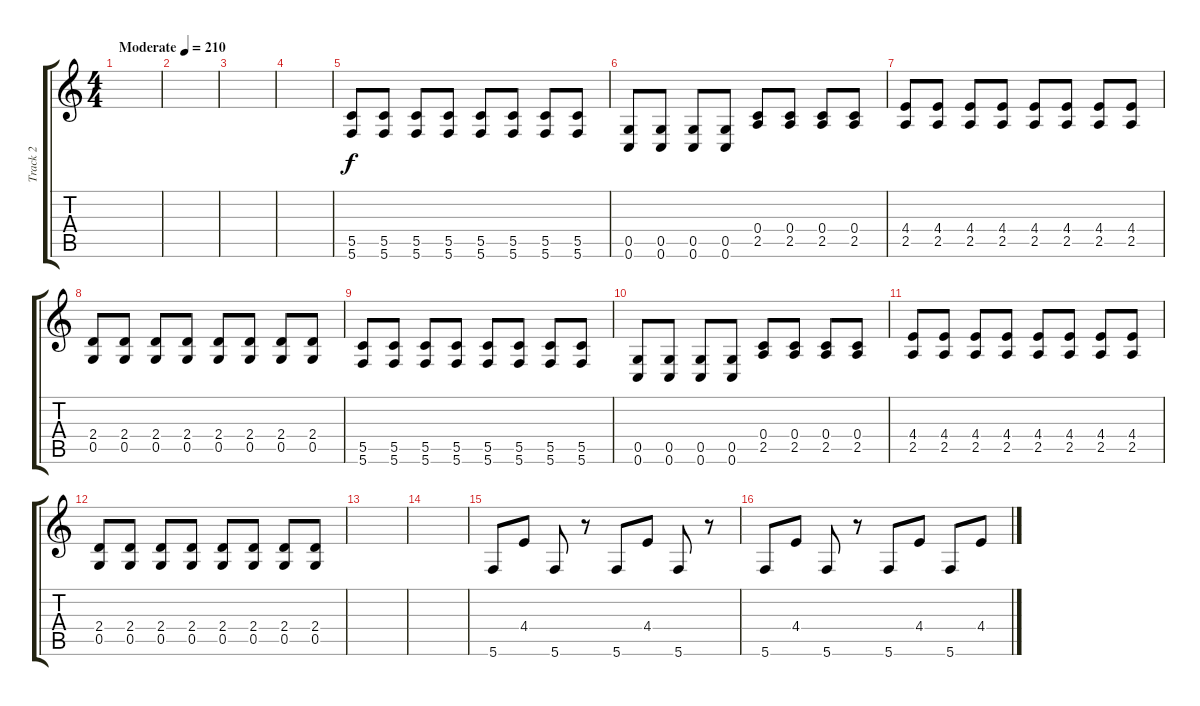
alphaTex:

\track ("Track 2" "Track 2") {instrument distortionguitar}
\staff {score tabs}
\tuning (D4 A3 F3 C3 G2 C2) {hide}
\ts (4 4)
\tempo (210 "Moderate")
\clef g2
\ks c
|
|
|
|
(5.5 5.6).8 (5.5 5.6).8 (5.5 5.6).8 (5.5 5.6).8 (5.5 5.6).8 (5.5 5.6).8 (5.5 5.6).8 (5.5 5.6).8 |
(0.5 0.6).8 (0.5 0.6).8 (0.5 0.6).8 (0.5 0.6).8 (0.4 2.5).8 (0.4 2.5).8 (0.4 2.5).8 (0.4 2.5).8 |
(4.4 2.5).8 (4.4 2.5).8 (4.4 2.5).8 (4.4 2.5).8 (4.4 2.5).8 (4.4 2.5).8 (4.4 2.5).8 (4.4 2.5).8 |
(2.4 0.5).8 (2.4 0.5).8 (2.4 0.5).8 (2.4 0.5).8 (2.4 0.5).8 (2.4 0.5).8 (2.4 0.5).8 (2.4 0.5).8 |
(5.5 5.6).8 (5.5 5.6).8 (5.5 5.6).8 (5.5 5.6).8 (5.5 5.6).8 (5.5 5.6).8 (5.5 5.6).8 (5.5 5.6).8 |
(0.5 0.6).8 (0.5 0.6).8 (0.5 0.6).8 (0.5 0.6).8 (0.4 2.5).8 (0.4 2.5).8 (0.4 2.5).8 (0.4 2.5).8 |
(4.4 2.5).8 (4.4 2.5).8 (4.4 2.5).8 (4.4 2.5).8 (4.4 2.5).8 (4.4 2.5).8 (4.4 2.5).8 (4.4 2.5).8 |
(2.4 0.5).8 (2.4 0.5).8 (2.4 0.5).8 (2.4 0.5).8 (2.4 0.5).8 (2.4 0.5).8 (2.4 0.5).8 (2.4 0.5).8 |
|
|
5.6.8 4.4.8 5.6.8 r.8 5.6.8 4.4.8 5.6.8 r.8 |
5.6.8 4.4.8 5.6.8 r.8 5.6.8 4.4.8 5.6.8 4.4.8
